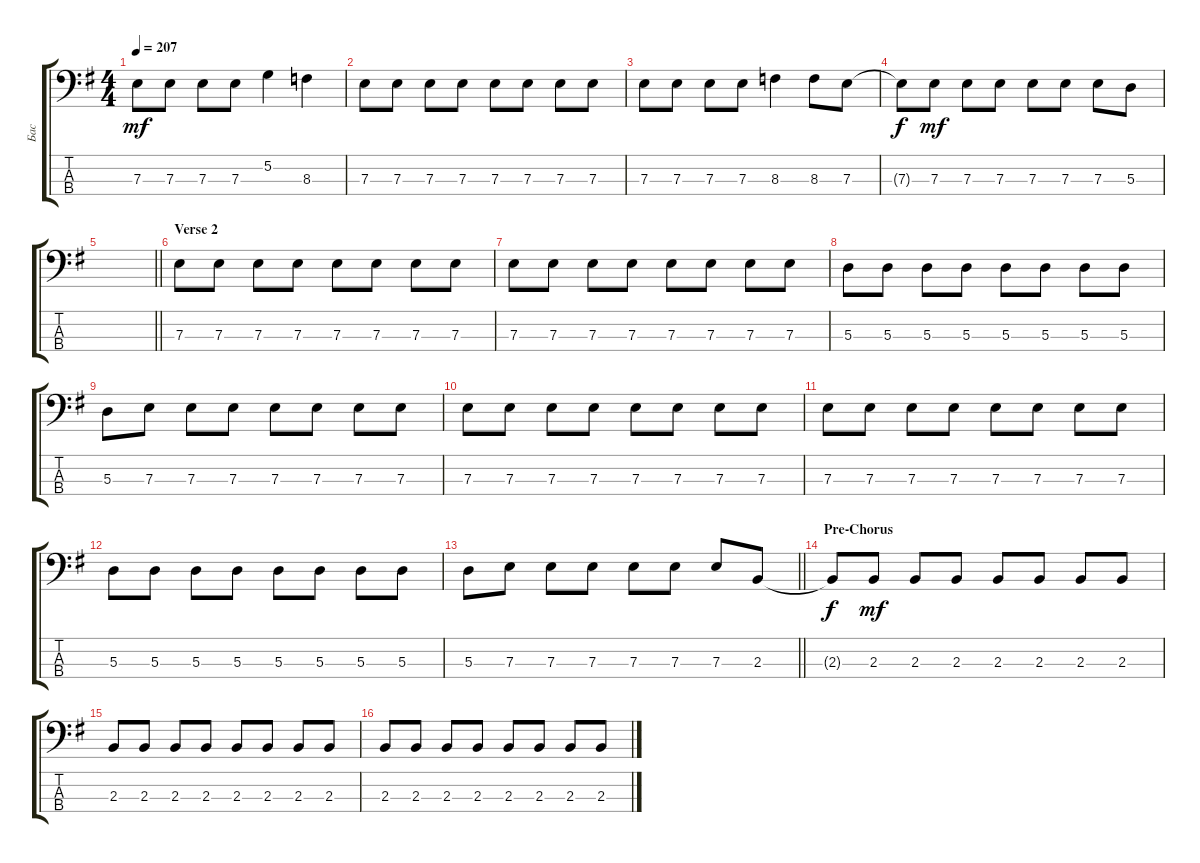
\track ("Бас" "Бас") {instrument electricbassfinger}
\staff {score tabs}
\tuning (G2 D2 A1 E1) {hide}
\ts (4 4)
\tempo 207
\clef f4
\ks eminor
7.3.8{dy mf} 7.3.8 7.3.8 7.3.8 5.2.4 8.3.4 |
7.3.8 7.3.8 7.3.8 7.3.8 7.3.8 7.3.8 7.3.8 7.3.8 |
7.3.8 7.3.8 7.3.8 7.3.8 8.3.4 8.3.8 7.3.8 |
7.3{t}.8{dy f} 7.3.8{dy mf} 7.3.8 7.3.8 7.3.8 7.3.8 7.3.8 5.3.8 |
\barLineRight lightlight
|
\section ("" "Verse 2")
7.3.8 7.3.8 7.3.8 7.3.8 7.3.8 7.3.8 7.3.8 7.3.8 |
7.3.8 7.3.8 7.3.8 7.3.8 7.3.8 7.3.8 7.3.8 7.3.8 |
5.3.8 5.3.8 5.3.8 5.3.8 5.3.8 5.3.8 5.3.8 5.3.8 |
5.3.8 7.3.8 7.3.8 7.3.8 7.3.8 7.3.8 7.3.8 7.3.8 |
7.3.8 7.3.8 7.3.8 7.3.8 7.3.8 7.3.8 7.3.8 7.3.8 |
7.3.8 7.3.8 7.3.8 7.3.8 7.3.8 7.3.8 7.3.8 7.3.8 |
5.3.8 5.3.8 5.3.8 5.3.8 5.3.8 5.3.8 5.3.8 5.3.8 |
\barLineRight lightlight
5.3.8 7.3.8 7.3.8 7.3.8 7.3.8 7.3.8 7.3.8 2.3.8 |
\section ("" "Pre-Chorus")
2.3{t}.8{dy f} 2.3.8{dy mf} 2.3.8 2.3.8 2.3.8 2.3.8 2.3.8 2.3.8 |
2.3.8 2.3.8 2.3.8 2.3.8 2.3.8 2.3.8 2.3.8 2.3.8 |
2.3.8 2.3.8 2.3.8 2.3.8 2.3.8 2.3.8 2.3.8 2.3.8
